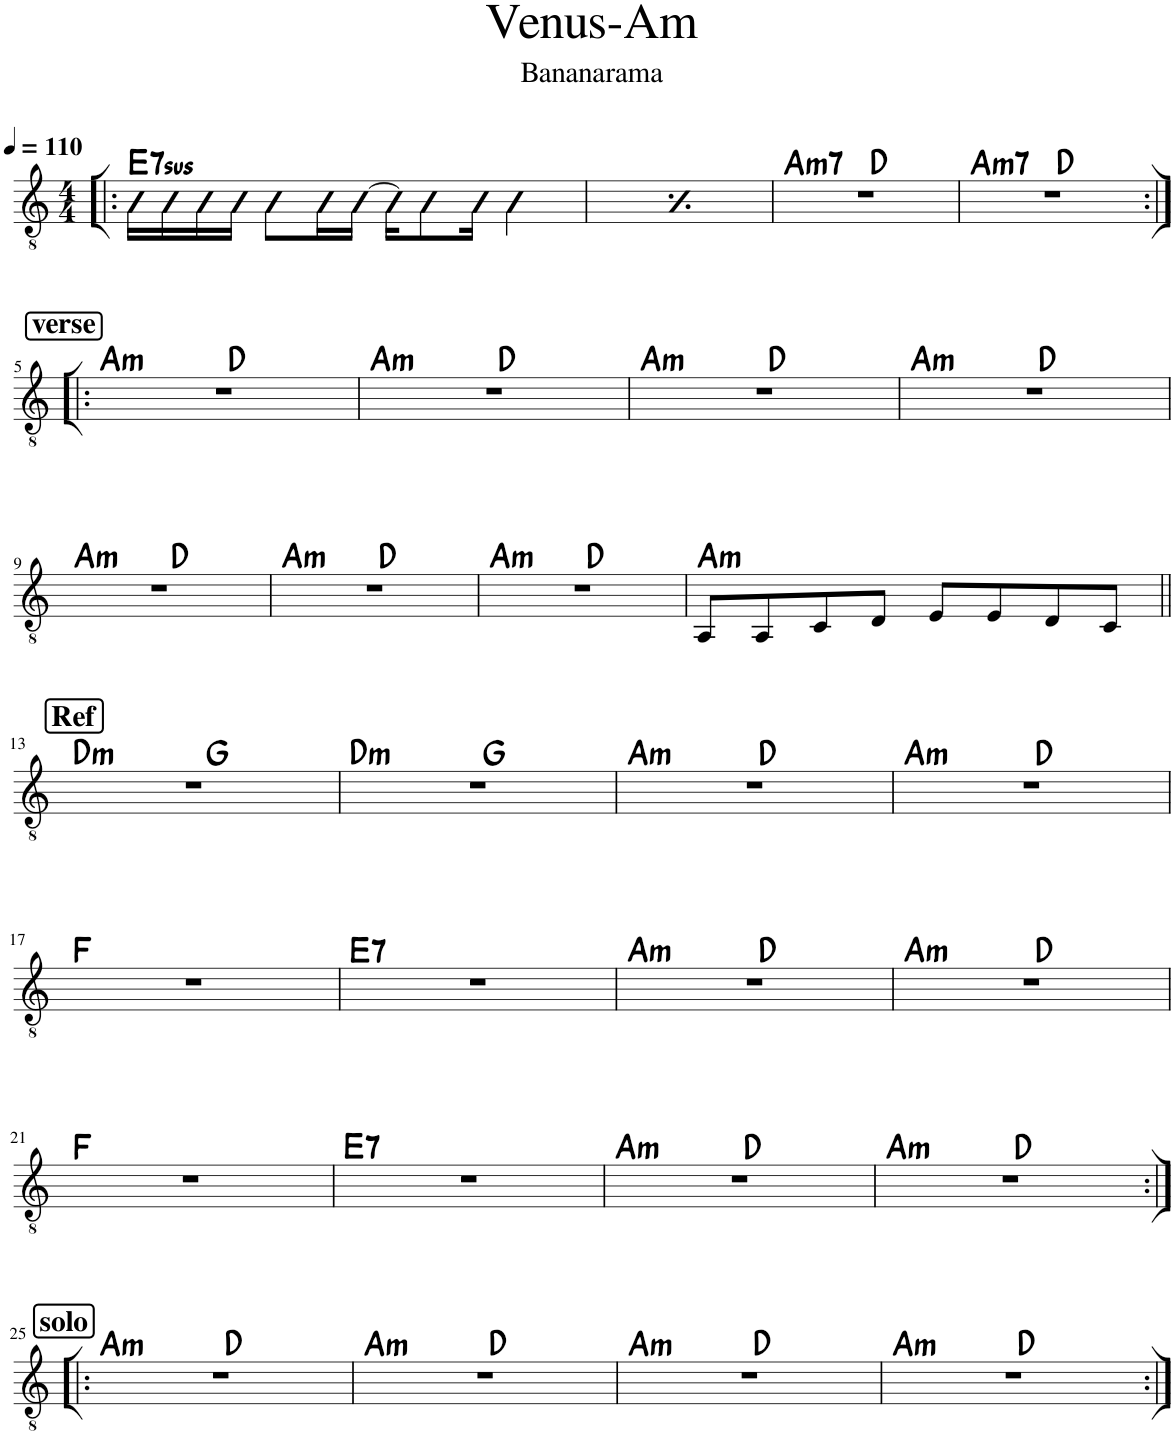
**kern	**harte
*part1	*part1
*staff1	*
*I"Classical Guitar	*
*I'Guit.	*
*clefGv2	*
*k[]	*
*M4/4	*
*MM110	*
=1!|:	=1!|:
!	!LO:H:kt=7sus
16e\LL	E:sus4(7)
16e\	.
16e\	.
16e\JJ	.
8e\L	.
16e\L	.
[16e\JJ	.
16e\KL]	.
8e\	.
16e\Jk	.
4e\	.
=2	=2
*MM110	*
!	!LO:H:kt=7sus
16e\LL	E:sus4(7)
16e\	.
16e\	.
16e\JJ	.
8e\L	.
16e\L	.
[16e\JJ	.
16e\KL]	.
8e\	.
16e\Jk	.
4e\	.
=3	=3
!	!LO:H:kt=m7
*^	*
1r	2ryy	A:min7
.	2ryy	D:maj
=4	=4	=4
!	!	!LO:H:kt=m7
1r	2ryy	A:min7
.	2ryy	D:maj
!!LO:LB:g=z	!!
!!LO:REH:place=s1:a:B:rj:fs=14:t=verse	!!
=5:|!|:	=5:|!|:	=5:|!|:
!	!	!LO:H:kt=m
1r	2ryy	A:min
.	2ryy	D:maj
=6	=6	=6
!	!	!LO:H:kt=m
1r	2ryy	A:min
.	2ryy	D:maj
=7	=7	=7
!	!	!LO:H:kt=m
1r	2ryy	A:min
.	2ryy	D:maj
=8	=8	=8
!	!	!LO:H:kt=m
1r	2ryy	A:min
.	2ryy	D:maj
!!LO:LB:g=z	!!
=9	=9	=9
!	!	!LO:H:kt=m
1r	2ryy	A:min
.	2ryy	D:maj
=10	=10	=10
!	!	!LO:H:kt=m
1r	2ryy	A:min
.	2ryy	D:maj
=11	=11	=11
!	!	!LO:H:kt=m
1r	2ryy	A:min
.	2ryy	D:maj
=12	=12	=12
!	!	!LO:H:kt=m
*v	*v	*
8AA/L	A:min
8AA/	.
8C/	.
8D/J	.
8E/L	.
8E/	.
8D/	.
8C/J	.
!!LO:LB:g=z
!!LO:REH:place=s1:a:B:rj:fs=14:t=Ref
=13||	=13||
!	!LO:H:kt=m
*^	*
1r	2ryy	D:min
.	2ryy	G:maj
=14	=14	=14
!	!	!LO:H:kt=m
1r	2ryy	D:min
.	2ryy	G:maj
=15	=15	=15
!	!	!LO:H:kt=m
1r	2ryy	A:min
.	2ryy	D:maj
=16	=16	=16
!	!	!LO:H:kt=m
1r	2ryy	A:min
.	2ryy	D:maj
*v	*v	*
!!LO:LB:g=z
=17	=17
1r	F:maj
=18	=18
!	!LO:H:kt=7
1r	E:7
=19	=19
!	!LO:H:kt=m
*^	*
1r	2ryy	A:min
.	2ryy	D:maj
=20	=20	=20
!	!	!LO:H:kt=m
1r	2ryy	A:min
.	2ryy	D:maj
*v	*v	*
!!LO:LB:g=z
=21	=21
1r	F:maj
=22	=22
!	!LO:H:kt=7
1r	E:7
=23	=23
!	!LO:H:kt=m
*^	*
1r	2ryy	A:min
.	2ryy	D:maj
=24	=24	=24
!	!	!LO:H:kt=m
1r	2ryy	A:min
.	2ryy	D:maj
!!LO:LB:g=z	!!
!!LO:REH:place=s1:a:B:rj:fs=14:t=solo	!!
=25:|!|:	=25:|!|:	=25:|!|:
!	!	!LO:H:kt=m
1r	2ryy	A:min
.	2ryy	D:maj
=26	=26	=26
!	!	!LO:H:kt=m
1r	2ryy	A:min
.	2ryy	D:maj
=27	=27	=27
!	!	!LO:H:kt=m
1r	2ryy	A:min
.	2ryy	D:maj
=28	=28	=28
!	!	!LO:H:kt=m
1r	2ryy	A:min
.	2ryy	D:maj
*v	*v	*
=:|!	=:|!
*-	*-
